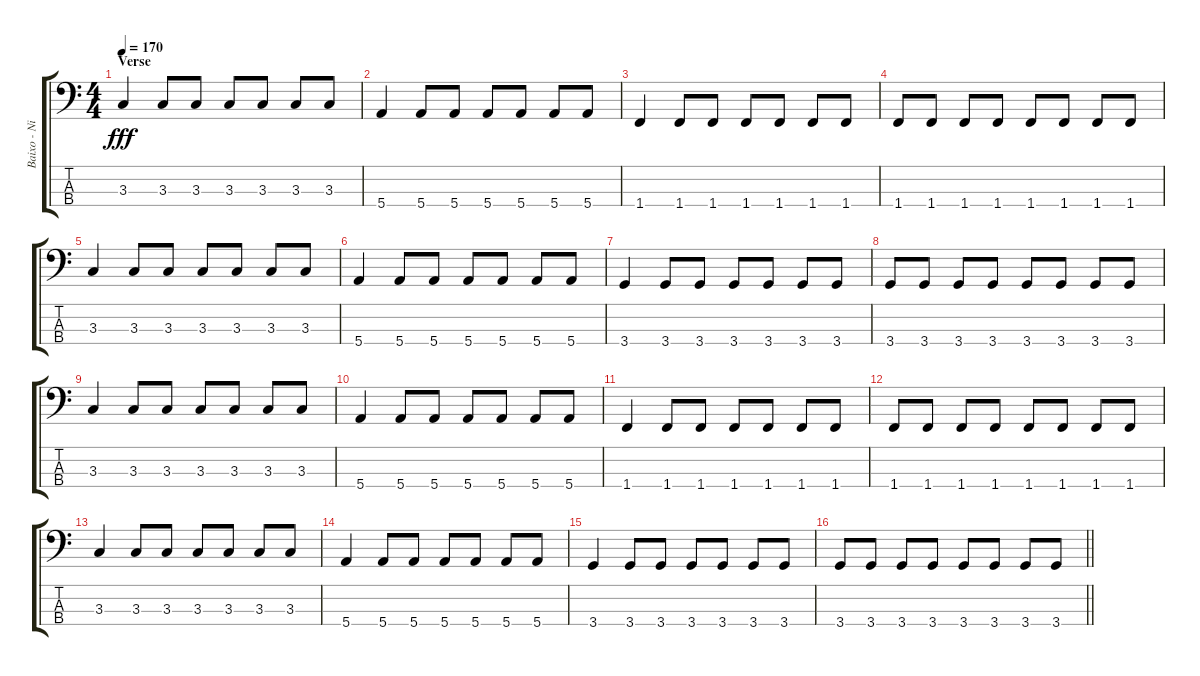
\track ("Baixo - Nikola" "Baixo - Ni") {instrument electricbasspick}
\staff {score tabs}
\tuning (G2 D2 A1 E1) {hide}
\ts (4 4)
\section ("" "Verse")
\tempo 170
\clef f4
\ks c
3.3.4{dy fff} 3.3.8 3.3.8 3.3.8 3.3.8 3.3.8 3.3.8 |
5.4.4 5.4.8 5.4.8 5.4.8 5.4.8 5.4.8 5.4.8 |
1.4.4 1.4.8 1.4.8 1.4.8 1.4.8 1.4.8 1.4.8 |
1.4.8 1.4.8 1.4.8 1.4.8 1.4.8 1.4.8 1.4.8 1.4.8 |
3.3.4 3.3.8 3.3.8 3.3.8 3.3.8 3.3.8 3.3.8 |
5.4.4 5.4.8 5.4.8 5.4.8 5.4.8 5.4.8 5.4.8 |
3.4.4 3.4.8 3.4.8 3.4.8 3.4.8 3.4.8 3.4.8 |
3.4.8 3.4.8 3.4.8 3.4.8 3.4.8 3.4.8 3.4.8 3.4.8 |
3.3.4 3.3.8 3.3.8 3.3.8 3.3.8 3.3.8 3.3.8 |
5.4.4 5.4.8 5.4.8 5.4.8 5.4.8 5.4.8 5.4.8 |
1.4.4 1.4.8 1.4.8 1.4.8 1.4.8 1.4.8 1.4.8 |
1.4.8 1.4.8 1.4.8 1.4.8 1.4.8 1.4.8 1.4.8 1.4.8 |
3.3.4 3.3.8 3.3.8 3.3.8 3.3.8 3.3.8 3.3.8 |
5.4.4 5.4.8 5.4.8 5.4.8 5.4.8 5.4.8 5.4.8 |
3.4.4 3.4.8 3.4.8 3.4.8 3.4.8 3.4.8 3.4.8 |
\barLineRight lightlight
3.4.8 3.4.8 3.4.8 3.4.8 3.4.8 3.4.8 3.4.8 3.4.8
